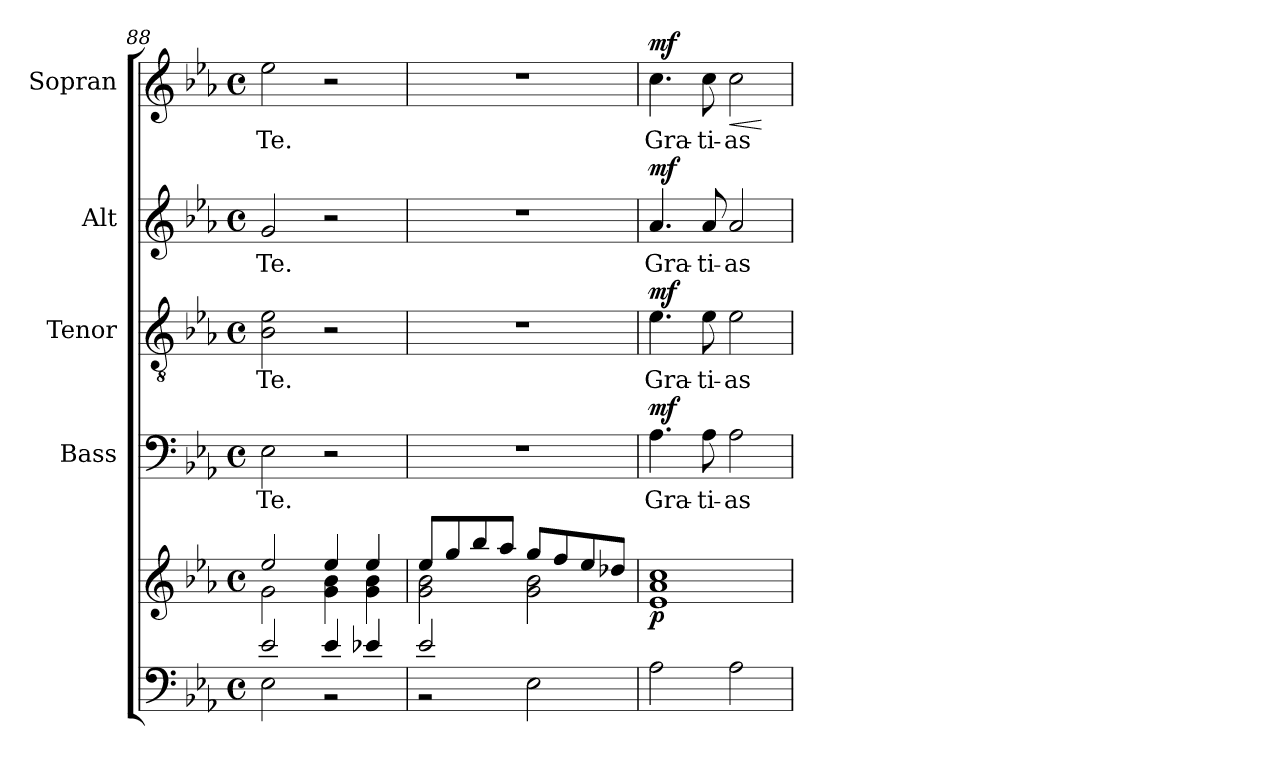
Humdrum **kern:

**kern	**kern	**dynam	**kern	**text	**dynam	**kern	**text	**dynam	**kern	**text	**dynam	**kern	**text	**dynam
*part5	*part5	*part5	*part4	*part4	*part4	*part3	*part3	*part3	*part2	*part2	*part2	*part1	*part1	*part1
*staff6	*staff5	*staff5/6	*staff4	*staff4	*staff4	*staff3	*staff3	*staff3	*staff2	*staff2	*staff2	*staff1	*staff1	*staff1
*	*	*	*I"Bass	*	*	*I"Tenor	*	*	*I"Alt	*	*	*I"Sopran	*	*
*	*	*	*I'B.	*	*	*I'T.	*	*	*I'A.	*	*	*I'S.	*	*
*clefF4	*clefG2	*	*clefF4	*	*	*clefGv2	*	*	*clefG2	*	*	*clefG2	*	*
*k[b-e-a-]	*k[b-e-a-]	*	*k[b-e-a-]	*	*	*k[b-e-a-]	*	*	*k[b-e-a-]	*	*	*k[b-e-a-]	*	*
*E-:	*E-:	*	*E-:	*	*	*E-:	*	*	*E-:	*	*	*E-:	*	*
*M4/4	*M4/4	*	*M4/4	*	*	*M4/4	*	*	*M4/4	*	*	*M4/4	*	*
*met(c)	*met(c)	*	*met(c)	*	*	*met(c)	*	*	*met(c)	*	*	*met(c)	*	*
=88	=88	=88	=88	=88	=88	=88	=88	=88	=88	=88	=88	=88	=88	=88
*^	*^	*	*	*	*	*	*	*	*	*	*	*	*	*
!	!	!	!	!	!	!LO:LY:b	!	!	!LO:LY:b	!	!	!LO:LY:b	!	!	!LO:LY:b	!
2e-/	2E-\	2ee-/	2g\	.	2E-\	Te.	.	2B-\ 2e-\	Te.	.	2g/	Te.	.	2ee-\	Te.	.
4e-/	2r	4ee-/	4g\ 4b-\	.	2r	.	.	2r	.	.	2r	.	.	2r	.	.
4e-X/	.	4ee-/	4g\ 4b-\	.	.	.	.	.	.	.	.	.	.	.	.	.
=89	=89	=89	=89	=89	=89	=89	=89	=89	=89	=89	=89	=89	=89	=89	=89	=89
2e-/	2r	8ee-/L	2g\ 2b-\	.	1r	.	.	1r	.	.	1r	.	.	1r	.	.
.	.	8gg/	.	.	.	.	.	.	.	.	.	.	.	.	.	.
.	.	8bb-/	.	.	.	.	.	.	.	.	.	.	.	.	.	.
.	.	8aa-/J	.	.	.	.	.	.	.	.	.	.	.	.	.	.
2ryy	2E-\	8gg/L	2g\ 2b-\	.	.	.	.	.	.	.	.	.	.	.	.	.
.	.	8ff/	.	.	.	.	.	.	.	.	.	.	.	.	.	.
.	.	8ee-/	.	.	.	.	.	.	.	.	.	.	.	.	.	.
.	.	8dd-X/J	.	.	.	.	.	.	.	.	.	.	.	.	.	.
*v	*v	*	*	*	*	*	*	*	*	*	*	*	*	*	*	*
!!LO:LB:g=z
=90	=90	=90	=90	=90	=90	=90	=90	=90	=90	=90	=90	=90	=90	=90	=90
!	!	!	!LO:DY:b	!	!LO:LY:b	!LO:DY:a	!	!LO:LY:b	!LO:DY:a	!	!LO:LY:b	!LO:DY:a	!	!LO:LY:b	!LO:DY:a
2A-\	1a- 1cc	1e-	p	4.A-\	Gra-	mf	4.e-\	Gra-	mf	4.a-/	Gra-	mf	4.cc\	Gra-	mf
!	!	!	!	!	!LO:LY:b	!	!	!LO:LY:b	!	!	!LO:LY:b	!	!	!LO:LY:b	!
.	.	.	.	8A-\	-ti-	.	8e-\	-ti-	.	8a-/	-ti-	.	8cc\	-ti-	.
!	!	!	!	!	!LO:LY:b	!	!	!LO:LY:b	!	!	!LO:LY:b	!	!	!LO:LY:b	!LO:HP:b
2A-\	.	.	.	2A-\	-as	.	2e-\	-as	.	2a-/	-as	.	2cc\	-as	<
*	*v	*v	*	*	*	*	*	*	*	*	*	*	*	*	*
.	.	.	.	.	.	.	.	.	.	.	.	.	.	[
=	=	=	=	=	=	=	=	=	=	=	=	=	=	=
*-	*-	*-	*-	*-	*-	*-	*-	*-	*-	*-	*-	*-	*-	*-
